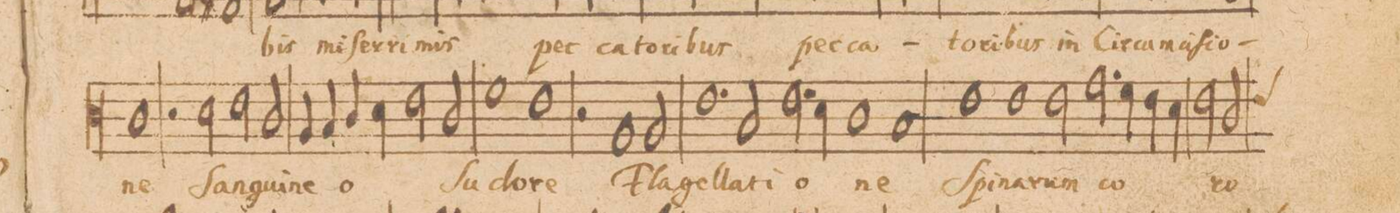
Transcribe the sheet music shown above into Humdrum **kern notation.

**kern	**text
*I"CANTVS.	*
*clefC3	*
*k[]	*
*met(C|)	*
*M2/1	*
1c	-ne
=42-	=42-
2r	.
2d\	San-
2e\	-gui-
2c/	-ne
=43-	=43-
4A/	o
4B/	.
4c/	.
4d\	.
2e\	.
2c/	Su-
=44-	=44-
1f	do-
1e	-re
=45-	=45-
2r	.
1A	Fla-
2A/	-gel-
=46-	=46-
1.e	-la-
2B/	-ti-
=47-	=47-
2.e\	-o-
4d\	.
1c	-ne
=48-	=48-
1B	.
1e	Spi-
=49-	=49-
1e	-na-
2e\	-rum
2.g\	co-
=50-	=50-
4f\	.
4e\	.
4d\	.
2e\	.
*custos:e	*
2c/	-ro-
=51-	=51-
*-	*-
